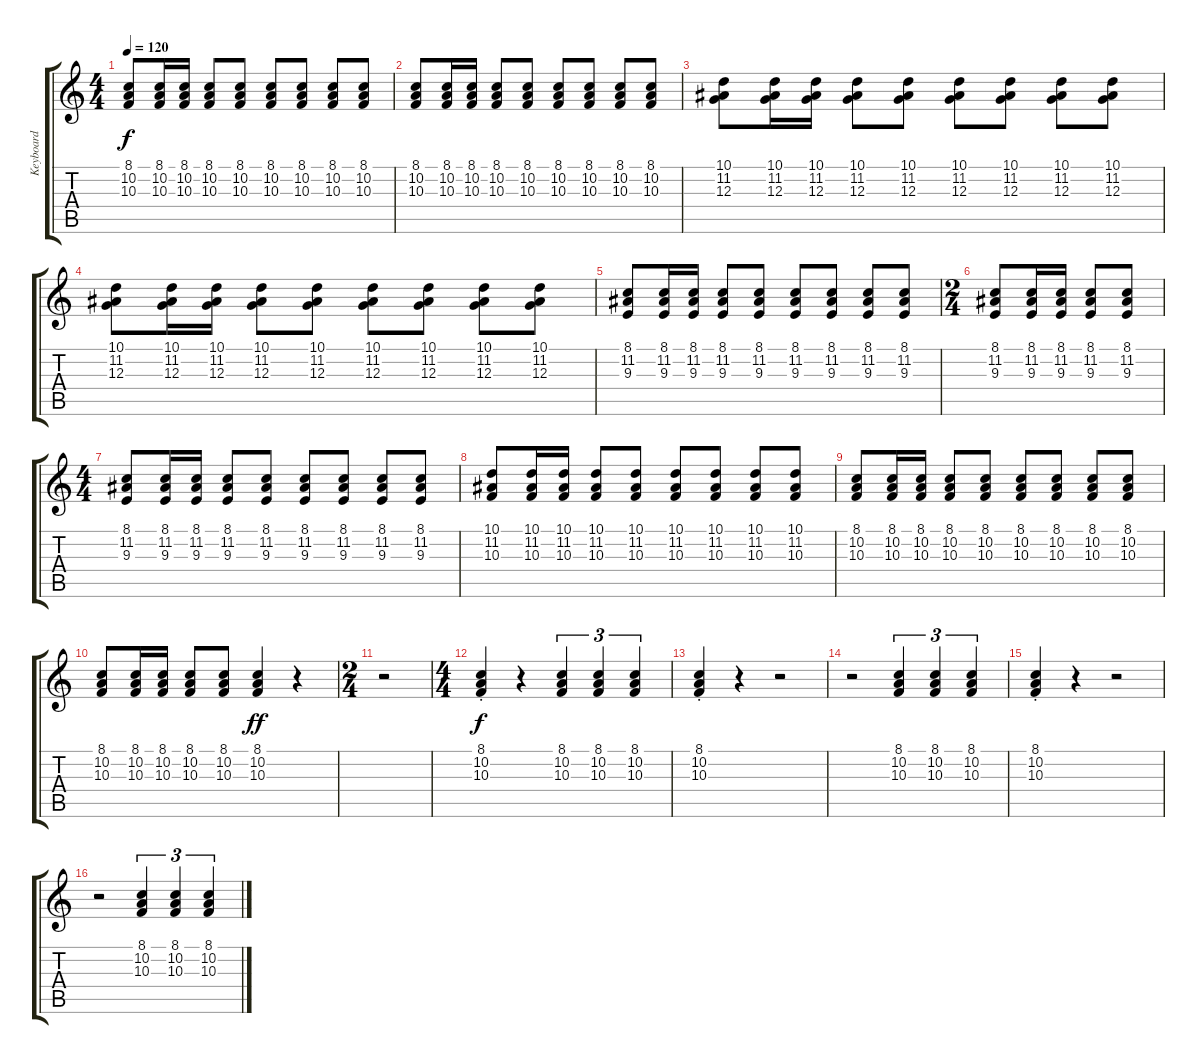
\track ("Keyboard" "Keyboard") {instrument electricgrandpiano}
\staff {score tabs}
\tuning (E4 B3 G3 D3 A2 E2) {hide}
\ts (4 4)
\tempo 120
\clef g2
\ks c
(8.1 10.2 10.3).8{dy f} (8.1 10.2 10.3).16 (8.1 10.2 10.3).16 (8.1 10.2 10.3).8 (8.1 10.2 10.3).8 (8.1 10.2 10.3).8 (8.1 10.2 10.3).8 (8.1 10.2 10.3).8 (8.1 10.2 10.3).8 |
(8.1 10.2 10.3).8 (8.1 10.2 10.3).16 (8.1 10.2 10.3).16 (8.1 10.2 10.3).8 (8.1 10.2 10.3).8 (8.1 10.2 10.3).8 (8.1 10.2 10.3).8 (8.1 10.2 10.3).8 (8.1 10.2 10.3).8 |
(10.1 11.2 12.3).8 (10.1 11.2 12.3).16 (10.1 11.2 12.3).16 (10.1 11.2 12.3).8 (10.1 11.2 12.3).8 (10.1 11.2 12.3).8 (10.1 11.2 12.3).8 (10.1 11.2 12.3).8 (10.1 11.2 12.3).8 |
(10.1 11.2 12.3).8 (10.1 11.2 12.3).16 (10.1 11.2 12.3).16 (10.1 11.2 12.3).8 (10.1 11.2 12.3).8 (10.1 11.2 12.3).8 (10.1 11.2 12.3).8 (10.1 11.2 12.3).8 (10.1 11.2 12.3).8 |
(8.1 11.2 9.3).8 (8.1 11.2 9.3).16 (8.1 11.2 9.3).16 (8.1 11.2 9.3).8 (8.1 11.2 9.3).8 (8.1 11.2 9.3).8 (8.1 11.2 9.3).8 (8.1 11.2 9.3).8 (8.1 11.2 9.3).8 |
\ts (2 4)
(8.1 11.2 9.3).8 (8.1 11.2 9.3).16 (8.1 11.2 9.3).16 (8.1 11.2 9.3).8 (8.1 11.2 9.3).8 |
\ts (4 4)
(8.1 11.2 9.3).8 (8.1 11.2 9.3).16 (8.1 11.2 9.3).16 (8.1 11.2 9.3).8 (8.1 11.2 9.3).8 (8.1 11.2 9.3).8 (8.1 11.2 9.3).8 (8.1 11.2 9.3).8 (8.1 11.2 9.3).8 |
(10.1 11.2 10.3).8 (10.1 11.2 10.3).16 (10.1 11.2 10.3).16 (10.1 11.2 10.3).8 (10.1 11.2 10.3).8 (10.1 11.2 10.3).8 (10.1 11.2 10.3).8 (10.1 11.2 10.3).8 (10.1 11.2 10.3).8 |
(8.1 10.2 10.3).8 (8.1 10.2 10.3).16 (8.1 10.2 10.3).16 (8.1 10.2 10.3).8 (8.1 10.2 10.3).8 (8.1 10.2 10.3).8 (8.1 10.2 10.3).8 (8.1 10.2 10.3).8 (8.1 10.2 10.3).8 |
(8.1 10.2 10.3).8 (8.1 10.2 10.3).16 (8.1 10.2 10.3).16 (8.1 10.2 10.3).8 (8.1 10.2 10.3).8 (8.1 10.2 10.3).4{dy ff} r.4 |
\ts (2 4)
r.2 |
\ts (4 4)
(8.1{st} 10.2{st} 10.3{st}).4{dy f} r.4 (8.1 10.2 10.3).4{tu (3 2)} (8.1 10.2 10.3).4{tu (3 2)} (8.1 10.2 10.3).4{tu (3 2)} |
(8.1{st} 10.2{st} 10.3{st}).4 r.4 r.2 |
r.2 (8.1 10.2 10.3).4{tu (3 2)} (8.1 10.2 10.3).4{tu (3 2)} (8.1 10.2 10.3).4{tu (3 2)} |
(8.1{st} 10.2{st} 10.3{st}).4 r.4 r.2 |
r.2 (8.1 10.2 10.3).4{tu (3 2)} (8.1 10.2 10.3).4{tu (3 2)} (8.1 10.2 10.3).4{tu (3 2)}
